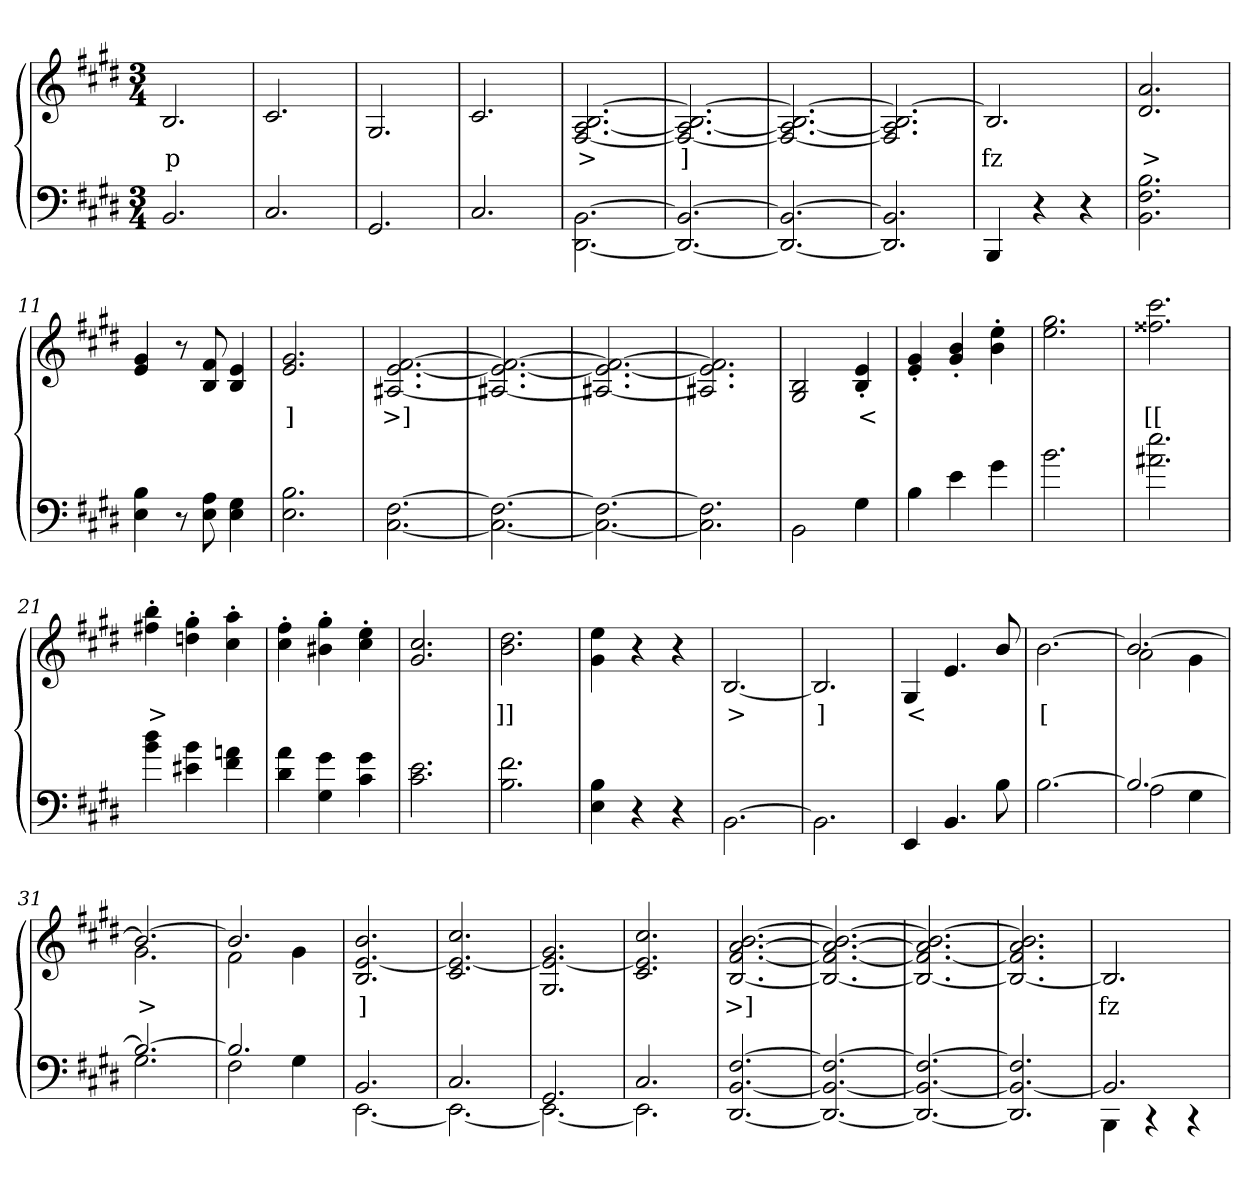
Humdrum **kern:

**kern	**kern	**text
*part2	*part1	*part1
*staff2	*staff1	*staff1
*clefF4	*clefG2	*
*k[f#c#g#d#]	*k[f#c#g#d#]	*
*M3/4	*M3/4	*
=1	=1	=1
2.BB	2.B	p
=2	=2	=2
2.C#	2.c#	.
=3	=3	=3
2.GG#	2.G#	.
=4	=4	=4
2.C#	2.c#	.
=5	=5	=5
[2.BB\ [2.DD#\	[2.B [2.A [2.F#	>
=6	=6	=6
2.BB_ 2.DD#_	2.B_ 2.A_ 2.F#_	]
=7	=7	=7
2.BB_ 2.DD#_	2.B_ 2.A_ 2.F#_	.
=8	=8	=8
2.BB] 2.DD#]	2.B_ 2.A] 2.F#]	.
=9	=9	=9
4BBB	2.B]	fz
4r	.	.
4r	.	.
=10	=10	=10
2.B 2.F# 2.BB	2.a 2.d#	>
=11	=11	=11
4B 4E	4g# 4e	.
8r	8r	.
8A 8E	8f# 8B	.
4G# 4E	4e 4B	.
=12	=12	=12
2.B 2.E	2.g# 2.e	]
=13	=13	=13
[2.F# [2.C#	[2.f# [2.e [2.A#X	>]
=14	=14	=14
2.F#_ 2.C#_	2.f#_ 2.e_ 2.A#X_	.
=15	=15	=15
2.F#_ 2.C#_	2.f#_ 2.e_ 2.A#X_	.
=16	=16	=16
2.F#] 2.C#]	2.f#] 2.e] 2.A#X]	.
=17	=17	=17
2BB\	2B/ 2G#	.
4G#	4e'> 4B'>	<
=18	=18	=18
4B	4g#'> 4e'>	.
4e	4b'> 4g#'>	.
4g#	4ee'> 4b'>	.
=19	=19	=19
2.b	2.gg# 2.ee	.
=20	=20	=20
2.ee 2.a#X	2.ccc# 2.ff##X	[[
=21	=21	=21
4dd# 4b	4bb'> 4ff#X'>	>
4b 4e#X	4gg#'> 4ddn'>	.
4an 4f#	4aa'> 4cc#'>	.
=22	=22	=22
4a 4d#	4ff#'> 4cc#'>	.
4g# 4G#	4gg#'> 4b#X'>	.
4g# 4c#	4ee'> 4cc#'>	.
=23	=23	=23
2.e 2.c#	2.cc# 2.g#	.
=24	=24	=24
2.f# 2.B	2.dd# 2.b	]]
=25	=25	=25
4B 4E	4ee 4g#	.
4r	4r	.
4r	4r	.
=26	=26	=26
[2.BB\	[2.B/	>
=27	=27	=27
2.BB\]	2.B/]	]
=28	=28	=28
4EE	4G#	<
4.BB/	4.e	.
8B	8b/	.
=29	=29	=29
[2.B	[2.b	[
=30	=30	=30
*^	*^	*
2.B_	2A	2.b_	2a	.
.	4G#	.	4g#	.
=31	=31	=31	=31	=31
2.B_	2.G#	2.b_	2.g#	>
=32	=32	=32	=32	=32
2.B]	2F#	2.b]	2f#	.
.	4G#	.	4g#	.
*	*	*v	*v	*
=33	=33	=33	=33
2.BB	[2.EE	2.b/ [2.e 2.B	]
=34	=34	=34	=34
2.C#	2.EE_	2.cc# 2.e_ 2.c#/	.
=35	=35	=35	=35
2.GG#	2.EE_	2.g#/ 2.e_ 2.G#	.
=36	=36	=36	=36
2.C#	2.EE]	2.cc#/ 2.e] 2.c#	.
*v	*v	*	*
=37	=37	=37
[2.F#/ [2.BB/ [2.DD#/	[2.b [2.a [2.f# [2.B	>]
=38	=38	=38
2.F#/_ 2.BB/_ 2.DD#/_	2.b_ 2.a_ 2.f#_ 2.B_	.
=39	=39	=39
2.F#/_ 2.BB/_ 2.DD#/_	2.b_ 2.a] 2.f#_ 2.B_	.
=40	=40	=40
2.F#/] 2.BB/_ 2.DD#/]	2.b] 2.a 2.f#] 2.B_	.
=41	=41	=41
*^	*	*
2.BB]	4BBB	2.B]	fz
.	4r	.	.
.	4r	.	.
*v	*v	*	*
=	=	=
*-	*-	*-
